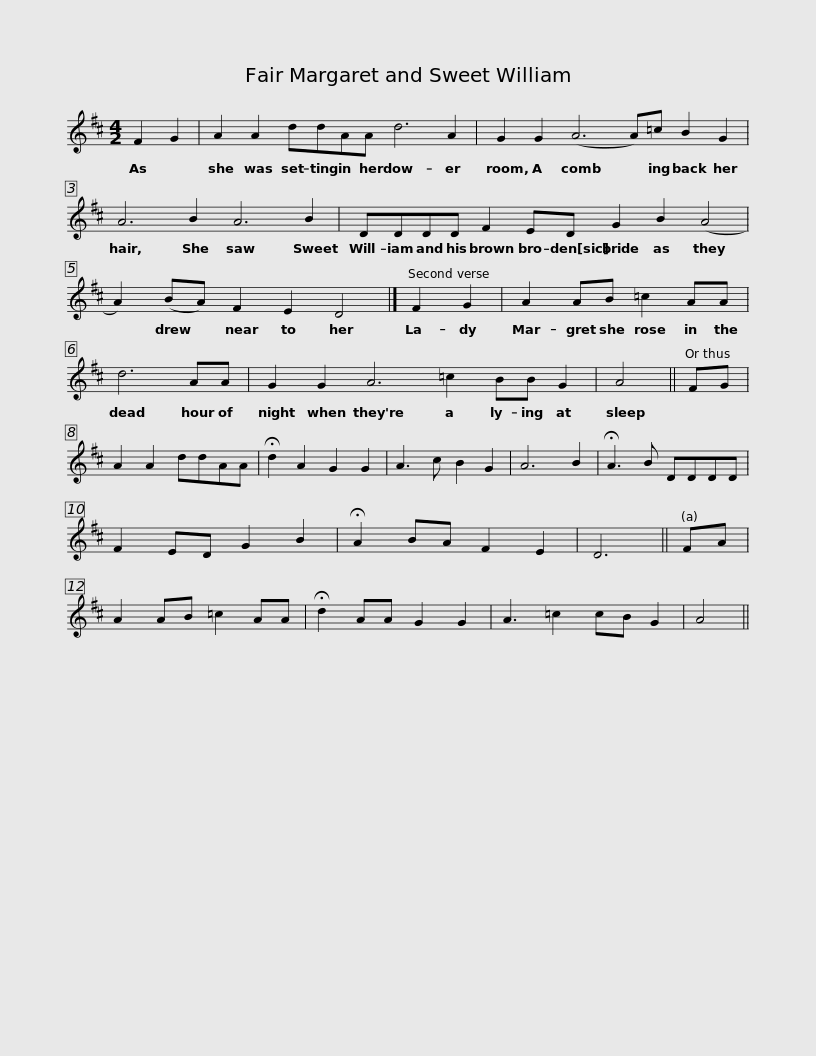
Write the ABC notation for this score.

X:1
L:1/8
M:4/2
I:linebreak $
K:D
V:1 treble
V:1
 F2 G2 | A2 A2 ddAA d6 A2 | G2 G2 (A6 A)=c B2 G2 |$ A6 B2 A6 B2 | DDDD F2 ED G2 B2 (A4 |$ %5
 A2) (BA) F2 E2 D4 |] F2 G2 | A2 AB =c2 AA | d6 AA |$ G2 G2 A6 =c2 BB G2 | %10
 A4 || FG | A2 A2 ddAA | !fermata!d2 A2 G2 G2 | A3 c B2 G2 | %15
 A6 B2 |$ !fermata!A3 B DDDD | F2 ED G2 B2 | !fermata!A2 BA F2 E2 | D6 || %20
 FA | A2 AB =c2 AA | !fermata!d2 AA G2 G2 | A3 =c2 cB G2 | A4 || %25
